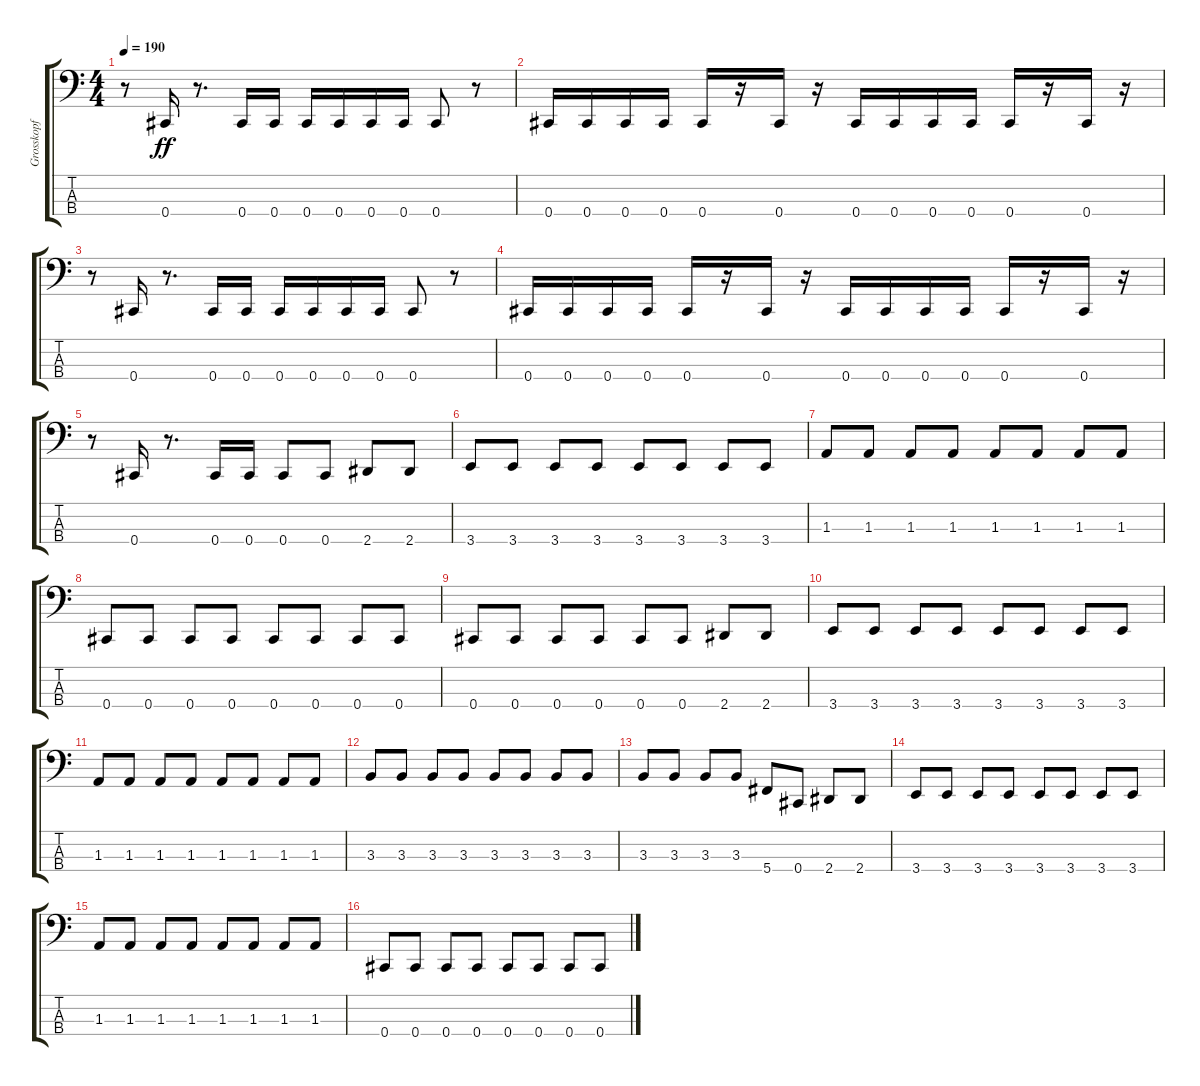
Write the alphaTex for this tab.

\track ("Grosskopf" "Grosskopf") {instrument electricbassfinger}
\staff {score tabs}
\tuning (Gb2 Db2 Ab1 Db1) {hide}
\ts (4 4)
\tempo 190
\clef f4
\ks c
r.8{dy ff} 0.4.16 r.8{d} 0.4.16 0.4.16 0.4.16 0.4.16 0.4.16 0.4.16 0.4.8 r.8 |
0.4.16 0.4.16 0.4.16 0.4.16 0.4.16 r.16 0.4.16 r.16 0.4.16 0.4.16 0.4.16 0.4.16 0.4.16 r.16 0.4.16 r.16 |
r.8 0.4.16 r.8{d} 0.4.16 0.4.16 0.4.16 0.4.16 0.4.16 0.4.16 0.4.8 r.8 |
0.4.16 0.4.16 0.4.16 0.4.16 0.4.16 r.16 0.4.16 r.16 0.4.16 0.4.16 0.4.16 0.4.16 0.4.16 r.16 0.4.16 r.16 |
r.8 0.4.16 r.8{d} 0.4.16 0.4.16 0.4.8 0.4.8 2.4.8 2.4.8 |
3.4.8 3.4.8 3.4.8 3.4.8 3.4.8 3.4.8 3.4.8 3.4.8 |
1.3.8 1.3.8 1.3.8 1.3.8 1.3.8 1.3.8 1.3.8 1.3.8 |
0.4.8 0.4.8 0.4.8 0.4.8 0.4.8 0.4.8 0.4.8 0.4.8 |
0.4.8 0.4.8 0.4.8 0.4.8 0.4.8 0.4.8 2.4.8 2.4.8 |
3.4.8 3.4.8 3.4.8 3.4.8 3.4.8 3.4.8 3.4.8 3.4.8 |
1.3.8 1.3.8 1.3.8 1.3.8 1.3.8 1.3.8 1.3.8 1.3.8 |
3.3.8 3.3.8 3.3.8 3.3.8 3.3.8 3.3.8 3.3.8 3.3.8 |
3.3.8 3.3.8 3.3.8 3.3.8 5.4.8 0.4.8 2.4.8 2.4.8 |
3.4.8 3.4.8 3.4.8 3.4.8 3.4.8 3.4.8 3.4.8 3.4.8 |
1.3.8 1.3.8 1.3.8 1.3.8 1.3.8 1.3.8 1.3.8 1.3.8 |
0.4.8 0.4.8 0.4.8 0.4.8 0.4.8 0.4.8 0.4.8 0.4.8
